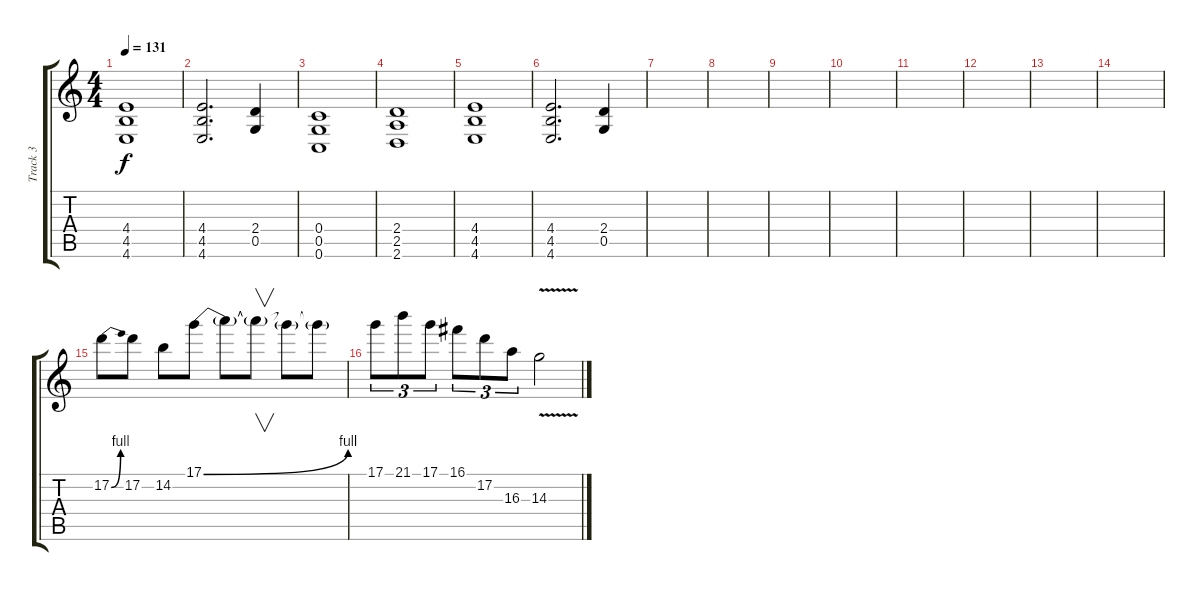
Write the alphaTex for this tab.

\track ("Track 3" "Track 3") {instrument distortionguitar}
\staff {score tabs}
\tuning (D4 A3 F3 C3 G2 C2) {hide}
\ts (4 4)
\tempo 131
\clef g2
\ks c
(4.4 4.5 4.6).1{dy f} |
(4.4 4.5 4.6).2{d} (2.4 0.5).4 |
(0.4 0.5 0.6).1{instrument distortionguitar} |
(2.4 2.5 2.6).1 |
(4.4 4.5 4.6).1 |
(4.4 4.5 4.6).2{d} (2.4 0.5).4 |
|
|
|
|
|
|
|
|
17.2{be (bend 0 0 60 4)}.8 17.2.8 14.2.8 17.1{be (bend 0 0 60 4)}.8 17.1{t}.8 17.1{t}.8{v} 17.1{t}.8 17.1{t}.8 |
17.1.8{tu (3 2)} 21.1.8{tu (3 2)} 17.1.8{tu (3 2)} 16.1.8{tu (3 2)} 17.2.8{tu (3 2)} 16.3.8{tu (3 2)} 14.3{v}.2
